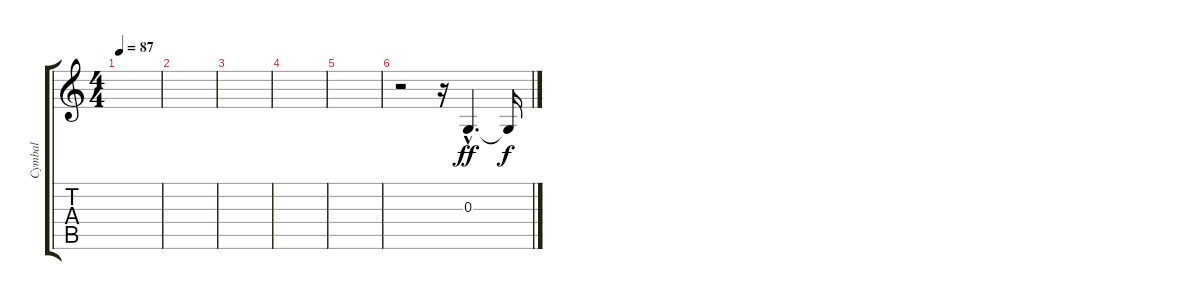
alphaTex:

\track ("Cymbal" "Cymbal") {instrument reversecymbal}
\staff {score tabs}
\tuning (E4 B3 G3 D3 A2 E2) {hide}
\ts (4 4)
\tempo 87
\clef g2
\ks c
|
|
|
|
|
r.2 r.16 0.3{hac}.4{d dy ff} 0.3{t}.16{dy f}
